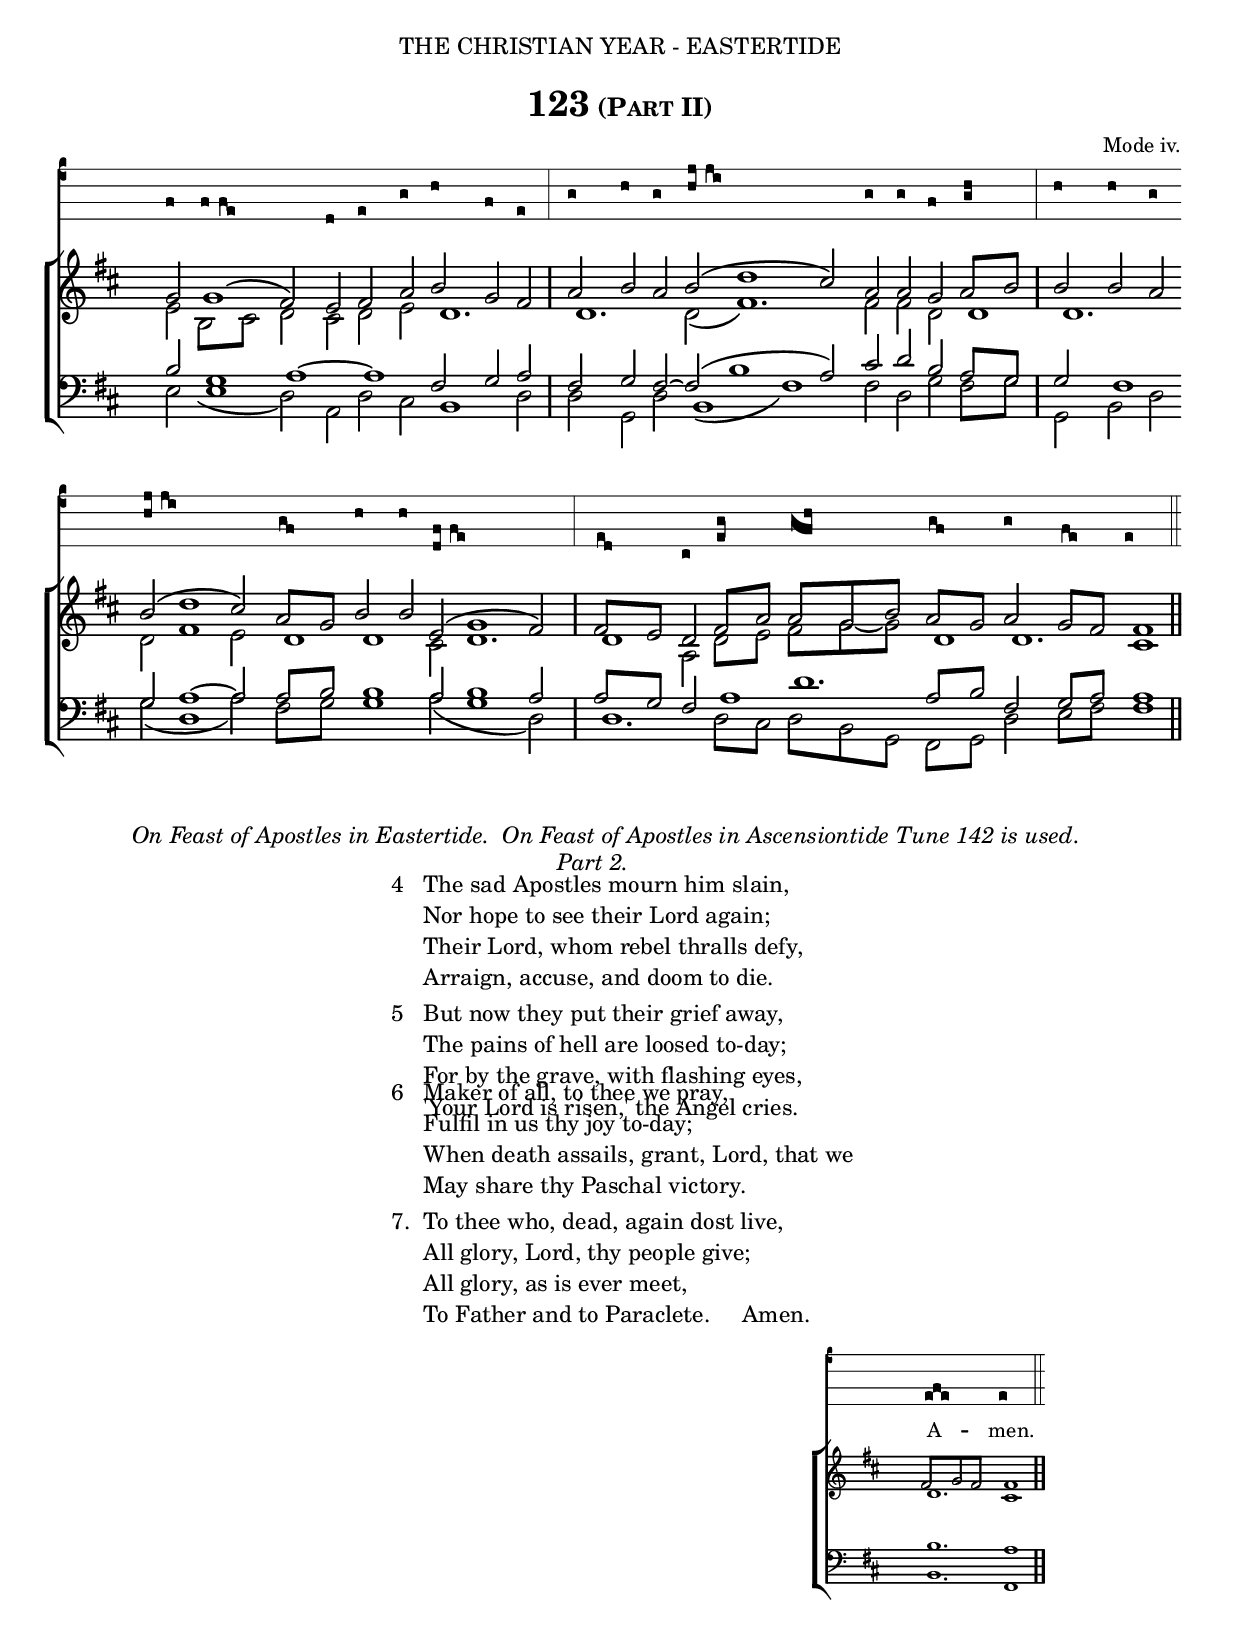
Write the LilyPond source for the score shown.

%%% 197.png
%%% Hymn 123 Part II The day draws on with golden light
%%% Version 1


\version "2.10"

\include "gregorian-init.ly"

\header {
  dedication = \markup { \center-align {  "THE CHRISTIAN YEAR - EASTERTIDE"
		\hspace #0.1 }}	
		title = \markup { "123" \large \smallCaps "(Part II)" }
  
  arranger = \markup { \small { "Mode iv." }}
  
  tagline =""
}

%%%%%%%%%%%%%%%%%%%%%%%%%%%%%%%% Macros

%% macro settings for stemless long note which is 2x duration of regular white note    
ln = {\once \override NoteHead #'duration-log = #0 
           \once \override Stem #'stencil = ##f
           \once \override NoteColumn #'force-hshift = #0.4 }

%% a second set of macro settings for stemless long notes ( 2x duration of regular white note )
%% this one uses X-offset instead of force-hshift.
%% All long notes are offset slightly to the right with respect to any beamed notes which 
%% they are aligned with.  Normally, this is done with force-hshift.  
%% However, when 2 long notes occur one atop the other (i.e. in S + A pats or in T + B parts), then applying force-hshift
%% to both does not work.  Hence one note needs to be moved with the regular force-hshift in the \ln macro above,
%% while the other is moved with X-offset with the macro \lnb
%% In general force-hshift is preferred whenever possible as slurs are adjusted automatically, while X-offset especially
%% when used with a bottom slur often results in a slur starting too far to the left and which then needs manual adjustment. 

lnb = {\once \override NoteHead #'duration-log = #0 
           \once \override Stem #'stencil = ##f
           \once \override NoteHead #'X-offset = #0.8 }

%% macro to split ligatured notes, moving them a little further apart

split = \override NoteHead #'extra-offset = #'( 0.4 . 0.0 )

%% unsplit. macro to unset the settings for split above.

unsplit = \revert NoteHead #'extra-offset

%%%%%%%%%%%%%%%%%%%%%%%%%%%% End of Macro Definitions

%%% plainsong voice

plainsong = \context VaticanaVoice  {  \relative c { 
	\clef "vaticana-do3"
	\set fontSize = #3
        \key c \major 

f8 \[ f8 \split f8\flexa e8 \] \unsplit d8 e8 g8 a8 f8 e8 \bar "|"  
    g8 a8 g8 \[ a8\pes c8 \split c8\flexa b8 \] \unsplit g8 g8 f8 \[ g8\pes a8 \] \bar "|"  
    a8 a8 g8 \bar "" \break

\[ a8\pes c8 \split c8 \flexa b8 \] \unsplit \[ g8\flexa f8 \] a8 a8 \[ d,8\pes f8 \split f8 \flexa e8 \] \unsplit \bar "|"  
    \[ e8\flexa d8 \] c8 \[ e8\pes g8 \] \[ g8 \once \override NoteHead #'extra-offset = #'(-0.38 . 0.0 ) \flexa f8\pes a8 \] \[ g8\flexa f8 \] g8 \[ f8\flexa e8 \] e4 \bar "||"

}}
  
  
%%% SATB voices

global = {
  \key d \major 
  \set Staff.midiInstrument = "church organ"
}


soprano = \relative c' {
	\autoBeamOff
g'8 \ln g4( fis8) e fis a b g fis \bar "|" a b a b( \ln d4 cis8) a a g a[ b] \bar "|" b b a \bar "" \break
b( \ln d4 cis8) a[ g] b b e,( \ln g4 fis8) \bar "|" fis[ e] d fis[ a] a[ g b] a[ g] a g[ fis] \ln fis4 \bar "||"
}


alto = \relative c' {
	\autoBeamOff
	
e8 b[ cis] d cis d e \ln d4. \bar "|" \ln d4. d8( \ln fis4.) fis8 fis d \ln d4 \bar "|" \ln d4. \bar "" \break
d8 \ln fis4 e8 \ln d4 \ln d4 cis8 \ln d4. \bar "|" \ln d4 a8 d8[ e] fis[ g ~ g] \ln d4 \ln d4. \ln cis4 \bar "||" 
}


tenor = \relative c { \clef bass
	\autoBeamOff

b'8 \ln g4 \ln a4 ~ \ln a4 fis8 g8 a8 \bar "|" fis8 g8 fis8 ~ fis8( \ln b4 a8) cis8 d8 b8 a8[ g8] \bar "|" g8 \ln fis4 \bar "" \break
g8 \ln a4 ~ a8 a8[ b8] \ln b4 a8 \ln b4 a8 \bar "|" a8[ g8] fis8 \ln a4 \ln d4. a8[ b8] fis8 g8[ a8] \ln a4 \bar "||" 
}

bass = \relative c { \clef bass
	\autoBeamOff
	
e8 \lnb e4( d8) a8 d8 cis8 \ln b4 d8 \bar "|" d8 g,8 d'8 \ln b4( \ln fis'4) fis8 d8 g8 fis8[ g8] g,8 b8 d8 \bar "" \break
g8( \ln d4 a'8) fis8[ g8] \lnb g4 a8( \ln g4 d8) \bar "|" \ln d4. d8[ cis8] d8[ b8 g8] fis8[ g8] d'8 e8[ fis8] \ln fis4 \bar "||"
}


#(ly:set-option 'point-and-click #f)

\book {

\paper {
 #(set-paper-size "a4")
%% annotate-spacing = ##t
 print-page-number = ##f
 ragged-last-bottom = ##t
 ragged-bottom = ##t
}

\score {	
  <<
  \new VaticanaStaff {\plainsong }
  \new ChoirStaff <<
   \new Staff = "upper" <<
      \context Voice = sopranos {\voiceOne \global \soprano }
      \context Voice = altos {\voiceTwo \global \alto }
                      >> 
   \new Staff = "lower" <<
      \context Voice = tenors {\voiceOne \global \tenor }
      \context Voice = bass {\voiceTwo \global \bass }
	             >> 
		 >>  
  >>

\layout {
	
  ragged-right = ##f
  ragged-last = ##f
  \context { \Score timing = ##f }
  \context { \Score \override TimeSignature #'transparent = ##t }
  \context { \Score \remove "Mark_engraver" }
  \context { \Staff \consists "Mark_engraver" }
  
  % *** Needed to produce beamed minims - which are quavers in disguise
  \context { \Staff \override NoteHead #'duration-log = #1 }
  \context { \Staff \override Stem #'flag-style = #'no-flag }
  
  \context { \VaticanaStaff
           % *** Increases distance between lines of staff  
           \override StaffSymbol #'staff-space = #1.6            
           % *** Changes staff to black instead of default red
           \revert StaffSymbol #'color
           % *** Makes clef bigger       
           \override Clef #'font-size = #3
           % *** Would make ledger lines black, if there were any
           \revert LedgerLineSpanner #'color
           % *** Makes terminal barline visible 
           \override BarLine #'transparent = ##f 
  	   % *** Remove custos
	   \remove Custos_engraver
	   % needed for certain tweaks
	   \consists "Mark_engraver"
           }
     }
} %%% score bracket 

%%% A separate score block to generate the midi minus the plainsong voice
%%% Since minims are quavers in disguise, tempo has to be set accordingly, tempo set to 2=80

\score {	
  \new ChoirStaff <<
   \new Staff = "upper" <<
      \context Voice = sopranos {\voiceOne \global \soprano }
      \context Voice = altos {\voiceTwo \global \alto }
                      >> 
   \new Staff = "lower" <<
      \context Voice = tenors {\voiceOne \global \tenor }
      \context Voice = bass {\voiceTwo \global \bass }
	             >> 
		 >>  

\midi { 
  \context { \Score tempoWholesPerMinute = #(ly:make-moment 80 8) }
       } 
}

%%% Lyric titles and attributions

\markup { \hspace #7 \italic "On Feast of Apostles in Eastertide.  On Feast of Apostles in Ascensiontide Tune 142 is used." }

\markup { \hspace #48 \italic "Part 2." }  

%%% Main block of lyrics

\markup { \hspace #32 %%add space as necc. to center the column
          \column { %% super column for entire block of lyrics
           		\line { "4  " 
			   \column {	     
				   "The sad Apostles mourn him slain,"
				   "Nor hope to see their Lord again;"
				   "Their Lord, whom rebel thralls defy,"
				   "Arraign, accuse, and doom to die."
			}} 
			\hspace #1  % adds vertical spacing between verses  
			 \line { "5  " 
			   \column {	     
				   "But now they put their grief away,"
				   "The pains of hell are loosed to-day;"
				   "For by the grave, with flashing eyes,"
				   "'Your Lord is risen,' the Angel cries."
			}} 
			
	  }  %%% end super column
} %%% end markup

%%fake score block to occupy space and force a pagebreak.  Can't think of a better way of doing this.
\score{
	{s4 }
\header { breakbefore = ##f piece = ##f opus = ##f tagline = ##f }
\layout{	
	\context { \Staff
		\remove Time_signature_engraver
		\remove Key_engraver
		\remove Clef_engraver
		\remove Staff_symbol_engraver
}}}

%%% Second page
%%% Continuation of lyrics

\markup { \hspace #32 %%add space as necc. to center the column
          \column { %% super column of everything
                \hspace #1  % adds vertical spacing between verses  
           	\line { "6  "
		   \column {	     
			   "Maker of all, to thee we pray,"
			   "Fulfil in us thy joy to-day;"
			   "When death assails, grant, Lord, that we"
			   "May share thy Paschal victory."
     			}}
		\hspace #1  % adds vertical spacing between verses  
           	\line { "7. "
		   \column {	     
			   "To thee who, dead, again dost live,"
			   "All glory, Lord, thy people give;"
			   "All glory, as is ever meet,"
			   "To Father and to Paraclete.     Amen."
     			}}
	  }
} %%% lyric markup bracket

%%% Amen score block

\score {  	
  <<
    <<
  \new VaticanaStaff <<
  \context VaticanaVoice = "plainsongamen"  {  \relative c { 	  
	\set Score.timing = ##f
	\override Staff.Clef #'#'font-size = #3
	\clef "vaticana-do3"
	\set fontSize = #3
	\override Staff.StaffSymbol #'staff-space = #1.6
	 
        \[ e8 f8  e8 \]  e4 
      }} 
                    >> 
 \new Lyrics = "lyrics" { s1 }
 \new ChoirStaff
   <<
   \context Staff = upper \with {  fontSize = #-3  \override StaffSymbol #'staff-space = #(magstep -2) } 
                              << 
	\context Voice = "sopranos" { \relative c' { 
	                                              \clef treble \global
	                                              \voiceOne fis8[ g fis] \ln fis4 \bar "||" }}
	\context Voice = "altos"    { \relative c' { 
	                                              \global
	                                              \voiceTwo  \ln d4. \ln cis4 \bar "||" }}
	                      >>
	\context Staff = lower \with { fontSize = #-3  \override StaffSymbol #'staff-space = #(magstep -2) } 
	                      <<
	\context Voice = "tenors" { \relative c { 
		                                  \clef bass  \global
	                                          \voiceThree  \ln b'4. \ln a4 \bar "||" }}
	\context Voice = "basses" { \relative c { 
	                                          \clef bass  \global \voiceFour  
	                                          \once \override NoteHead #'duration-log = #0 
                                                  \once \override Stem #'stencil = ##f
                                                  \once \override NoteHead #'X-offset = #0.5
	                                          b4. \ln fis4 \bar "||" }}
			        >> 
   >>
  \context Lyrics = "lyrics" \lyricsto "altos" { \override LyricText #'font-size = #-1  A -- men. }
  >>
>>

\header { breakbefore = ##f piece = " " opus = " " }

\layout {
     indent = 13\cm
     raggedright = ##t
     packed = ##f
     \context { \Score \override TimeSignature #'transparent = ##t }
     \context { \Score \override SeparationItem #'padding = #2 }
     \context { \Staff \override VerticalAxisGroup #'minimum-Y-extent = #'( -5 . 4) }
     \context { \Score \remove "Bar_number_engraver"
		timing = ##f 
              }
     \context { \Staff \override NoteHead #'duration-log = #1 }
     \context { \Staff \override Stem #'flag-style = #'no-flag }
     \context { \VaticanaStaff %%customize vaticana staff context 
	          \revert StaffSymbol #'color
		  \revert LedgerLineSpanner #'color
		  \override BarLine #'transparent = ##f 
		  \remove Custos_engraver
 	} 
} 

}

%%% Separate score block for Amen midi minus plainsong voice
%%% Since the minims are quavers in disguise, the tempo has to be adjusted accordingly. A tempo of 2=80 is set.

\score {  	
 \new ChoirStaff
   <<
   \context Staff = upper \with {  fontSize = #-3  \override StaffSymbol #'staff-space = #(magstep -2) } 
                              << 
	\context Voice = "sopranos" { \relative c' { 
	                                              \clef treble \global
	                                              \voiceOne fis8[ g fis] \ln fis4 \bar "||" }}
	\context Voice = "altos"    { \relative c' { 
	                                              \global
	                                              \voiceTwo  \ln d4. \ln cis4 \bar "||" }}
	                      >>
	\context Staff = lower \with { fontSize = #-3  \override StaffSymbol #'staff-space = #(magstep -2) } 
	                      <<
	\context Voice = "tenors" { \relative c { 
		                                  \clef bass  \global
	                                          \voiceThree  \ln b'4. \ln a4 \bar "||" }}
	\context Voice = "basses" { \relative c { 
	                                          \clef bass  \global \voiceFour  
	                                          \once \override NoteHead #'duration-log = #0 
                                                  \once \override Stem #'stencil = ##f
                                                  \once \override NoteHead #'X-offset = #0.5
	                                          b4. \ln fis4 \bar "||" }}
			        >> 
   >>
   
\midi {  
   \context {
       \Score 
       tempoWholesPerMinute = #(ly:make-moment 80 8) }
      }

}
	

} %% book bracket

